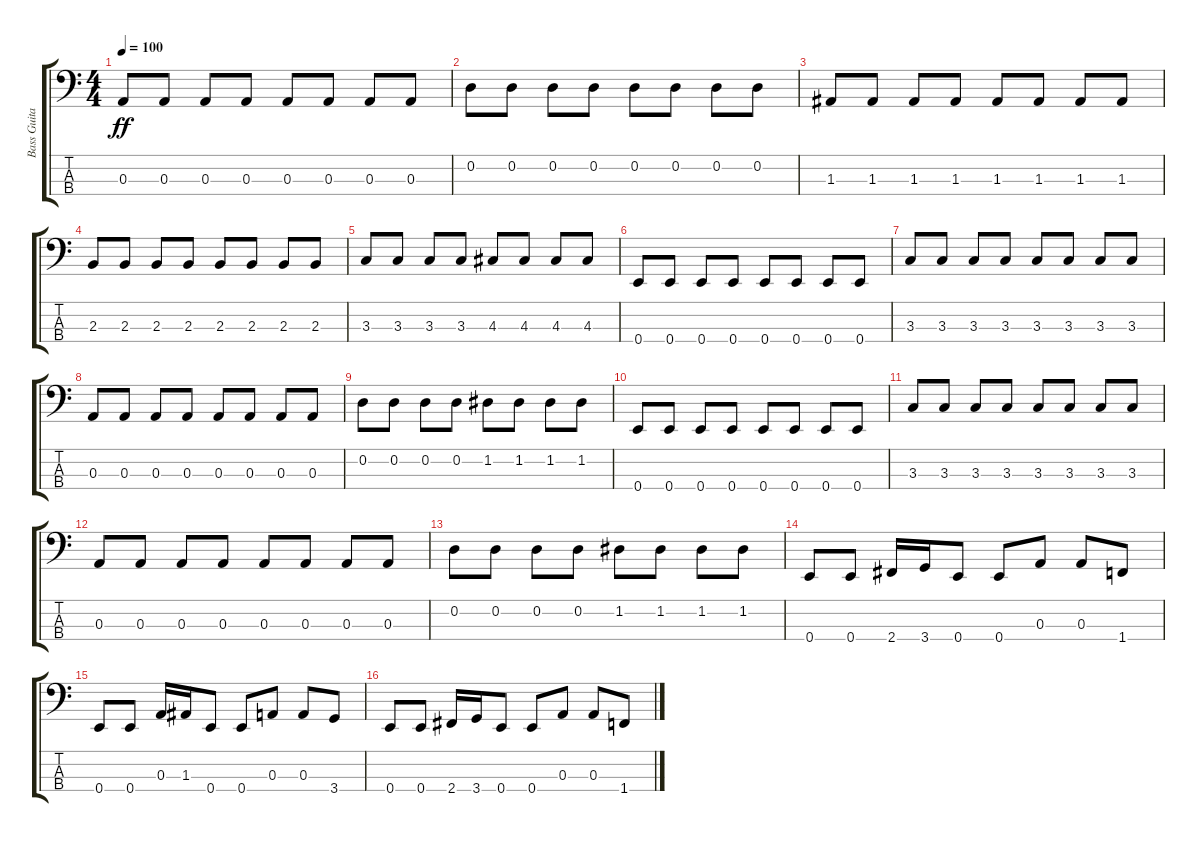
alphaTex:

\track ("Bass Guitar" "Bass Guita") {instrument electricbassfinger}
\staff {score tabs}
\tuning (G2 D2 A1 E1) {hide}
\ts (4 4)
\tempo 100
\clef f4
\ks c
0.3.8{dy ff} 0.3.8 0.3.8 0.3.8 0.3.8 0.3.8 0.3.8 0.3.8 |
0.2.8 0.2.8 0.2.8 0.2.8 0.2.8 0.2.8 0.2.8 0.2.8 |
1.3.8 1.3.8 1.3.8 1.3.8 1.3.8 1.3.8 1.3.8 1.3.8 |
2.3.8 2.3.8 2.3.8 2.3.8 2.3.8 2.3.8 2.3.8 2.3.8 |
3.3.8 3.3.8 3.3.8 3.3.8 4.3.8 4.3.8 4.3.8 4.3.8 |
0.4.8 0.4.8 0.4.8 0.4.8 0.4.8 0.4.8 0.4.8 0.4.8 |
3.3.8 3.3.8 3.3.8 3.3.8 3.3.8 3.3.8 3.3.8 3.3.8 |
0.3.8 0.3.8 0.3.8 0.3.8 0.3.8 0.3.8 0.3.8 0.3.8 |
0.2.8 0.2.8 0.2.8 0.2.8 1.2.8 1.2.8 1.2.8 1.2.8 |
0.4.8 0.4.8 0.4.8 0.4.8 0.4.8 0.4.8 0.4.8 0.4.8 |
3.3.8 3.3.8 3.3.8 3.3.8 3.3.8 3.3.8 3.3.8 3.3.8 |
0.3.8 0.3.8 0.3.8 0.3.8 0.3.8 0.3.8 0.3.8 0.3.8 |
0.2.8 0.2.8 0.2.8 0.2.8 1.2.8 1.2.8 1.2.8 1.2.8 |
0.4.8 0.4.8 2.4.16 3.4.16 0.4.8 0.4.8 0.3.8 0.3.8 1.4.8 |
0.4.8 0.4.8 0.3.16 1.3.16 0.4.8 0.4.8 0.3.8 0.3.8 3.4.8 |
0.4.8 0.4.8 2.4.16 3.4.16 0.4.8 0.4.8 0.3.8 0.3.8 1.4.8
